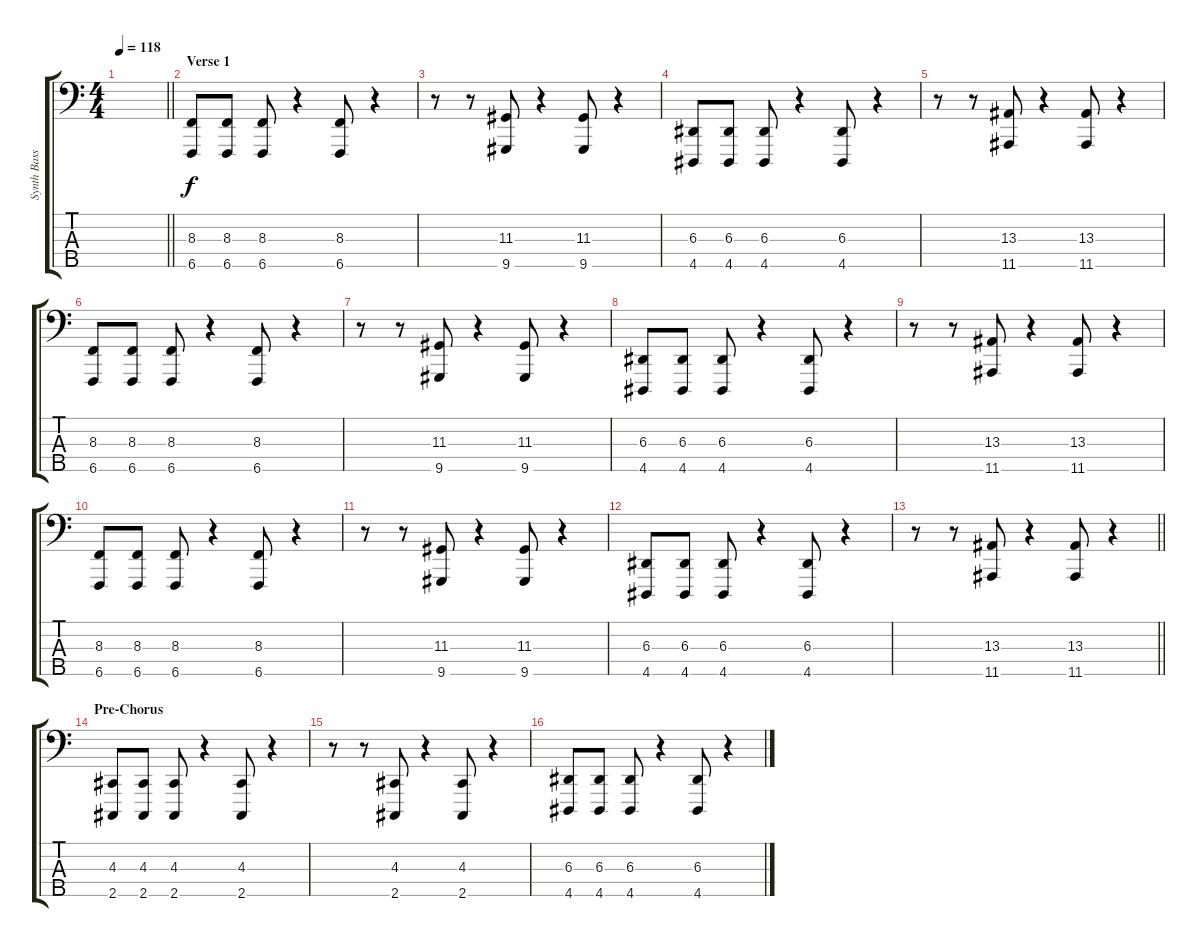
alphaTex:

\track ("Synth Bass" "Synth Bass") {instrument lead2sawtooth}
\staff {score tabs}
\tuning (G2 D2 A1 E1 B0) {hide}
\ts (4 4)
\tempo 118
\clef f4
\barLineRight lightlight
\ks c
|
\section ("" "Verse 1")
(8.3 6.5).8 (8.3 6.5).8 (8.3 6.5).8 r.4 (8.3 6.5).8 r.4 |
r.8 r.8 (11.3 9.5).8 r.4 (11.3 9.5).8 r.4 |
(6.3 4.5).8 (6.3 4.5).8 (6.3 4.5).8 r.4 (6.3 4.5).8 r.4 |
r.8 r.8 (13.3 11.5).8 r.4 (13.3 11.5).8 r.4 |
(8.3 6.5).8 (8.3 6.5).8 (8.3 6.5).8 r.4 (8.3 6.5).8 r.4 |
r.8 r.8 (11.3 9.5).8 r.4 (11.3 9.5).8 r.4 |
(6.3 4.5).8 (6.3 4.5).8 (6.3 4.5).8 r.4 (6.3 4.5).8 r.4 |
r.8 r.8 (13.3 11.5).8 r.4 (13.3 11.5).8 r.4 |
(8.3 6.5).8 (8.3 6.5).8 (8.3 6.5).8 r.4 (8.3 6.5).8 r.4 |
r.8 r.8 (11.3 9.5).8 r.4 (11.3 9.5).8 r.4 |
(6.3 4.5).8 (6.3 4.5).8 (6.3 4.5).8 r.4 (6.3 4.5).8 r.4 |
\barLineRight lightlight
r.8 r.8 (13.3 11.5).8 r.4 (13.3 11.5).8 r.4 |
\section ("" "Pre-Chorus")
(4.3 2.5).8 (4.3 2.5).8 (4.3 2.5).8 r.4 (4.3 2.5).8 r.4 |
r.8 r.8 (4.3 2.5).8 r.4 (4.3 2.5).8 r.4 |
(6.3 4.5).8 (6.3 4.5).8 (6.3 4.5).8 r.4 (6.3 4.5).8 r.4
